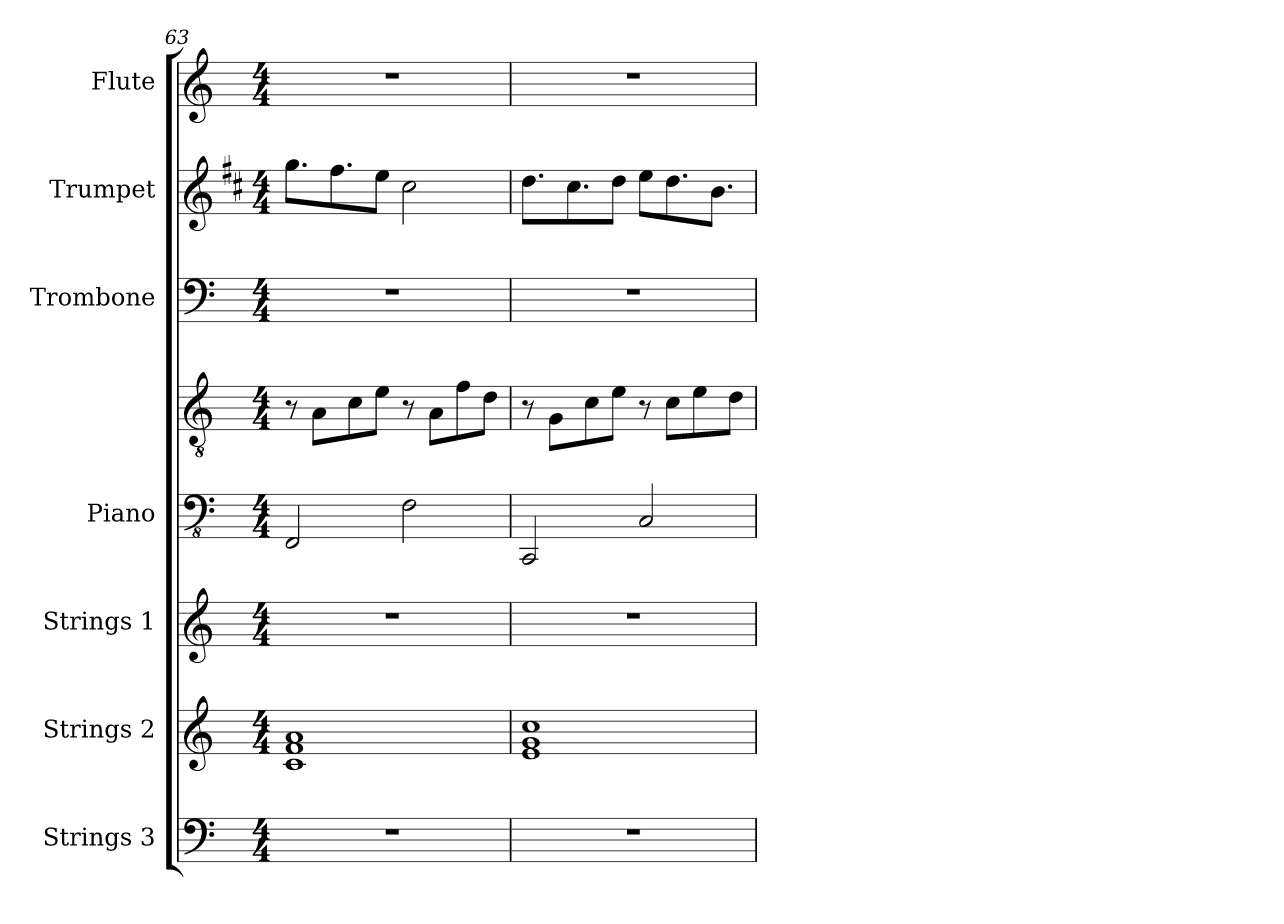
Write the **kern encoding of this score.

**kern	**kern	**kern	**kern	**kern	**kern	**kern	**kern
*part7	*part6	*part5	*part4	*part4	*part3	*part2	*part1
*staff8	*staff7	*staff6	*staff5	*staff4	*staff3	*staff2	*staff1
*I"Strings 3	*I"Strings 2	*I"Strings 1	*I"Piano	*	*I"Trombone	*I"Trumpet	*I"Flute
*I'St. 3	*I'St. 2	*I'St. 1	*I'Pno.	*	*I'Tbn.	*I'Tpt.	*I'Fl.
*clefF4	*clefG2	*clefG2	*clefFv4	*clefGv2	*clefF4	*clefG2	*clefG2
*	*	*	*	*	*	*ITrd1c2	*
*k[]	*k[]	*k[]	*k[]	*k[]	*k[]	*k[]	*k[]
*M4/4	*M4/4	*M4/4	*M4/4	*M4/4	*M4/4	*M4/4	*M4/4
=63	=63	=63	=63	=63	=63	=63	=63
1r	1c 1f 1a	1r	2FFF/	8r	1r	8.ff\L	1r
.	.	.	.	8A\L	.	.	.
.	.	.	.	.	.	8.ee\	.
.	.	.	.	8c\	.	.	.
.	.	.	.	8e\J	.	8dd\J	.
.	.	.	2FF\	8r	.	2b\	.
.	.	.	.	8A\L	.	.	.
.	.	.	.	8f\	.	.	.
.	.	.	.	8d\J	.	.	.
=64	=64	=64	=64	=64	=64	=64	=64
1r	1e 1g 1cc	1r	2CCC/	8r	1r	8.cc\L	1r
.	.	.	.	8G\L	.	.	.
.	.	.	.	.	.	8.b\	.
.	.	.	.	8c\	.	.	.
.	.	.	.	8e\J	.	8cc\J	.
.	.	.	2CC/	8r	.	8dd\L	.
.	.	.	.	8c\L	.	8.cc\	.
.	.	.	.	8e\	.	.	.
.	.	.	.	.	.	8.a\J	.
.	.	.	.	8d\J	.	.	.
=	=	=	=	=	=	=	=
*-	*-	*-	*-	*-	*-	*-	*-
